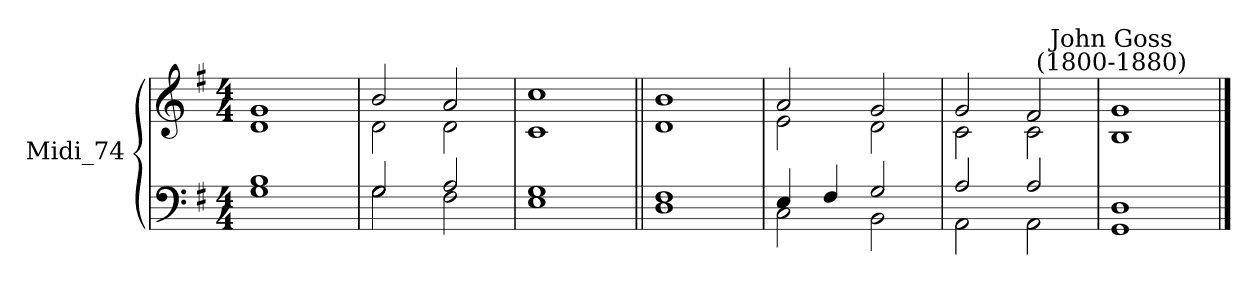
**kern	**kern
*part2	*part1
*staff2	*staff1
*I"Midi_74	*I"Midi_74
*clefF4	*clefG2
*k[f#]	*k[f#]
*G:	*G:
*M4/4	*M4/4
=1	=1
*^	*^
1B/	1G\	1g/	1d\
=2	=2	=2	=2
2G/	2G\	2b/	2d\
2A/	2F#\	2a/	2d\
=3	=3	=3	=3
1G/	1E\	1cc/	1c\
=4||	=4||	=4||	=4||
1F#/	1D\	1b/	1d\
=5	=5	=5	=5
4E/	2C\	2a/	2e\
4F#/	.	.	.
2G/	2BB\	2g/	2d\
=6	=6	=6	=6
2A/	2AA\	2g/	2c\
2A/	2AA\	2f#/	2c\
=7	=7	=7	=7
!	!	!LO:TX:a:cj:t=John Goss\n(1800-1880)	!
1D/	1GG\	1g/	1B\
*v	*v	*	*
*	*v	*v
==	==
*-	*-
